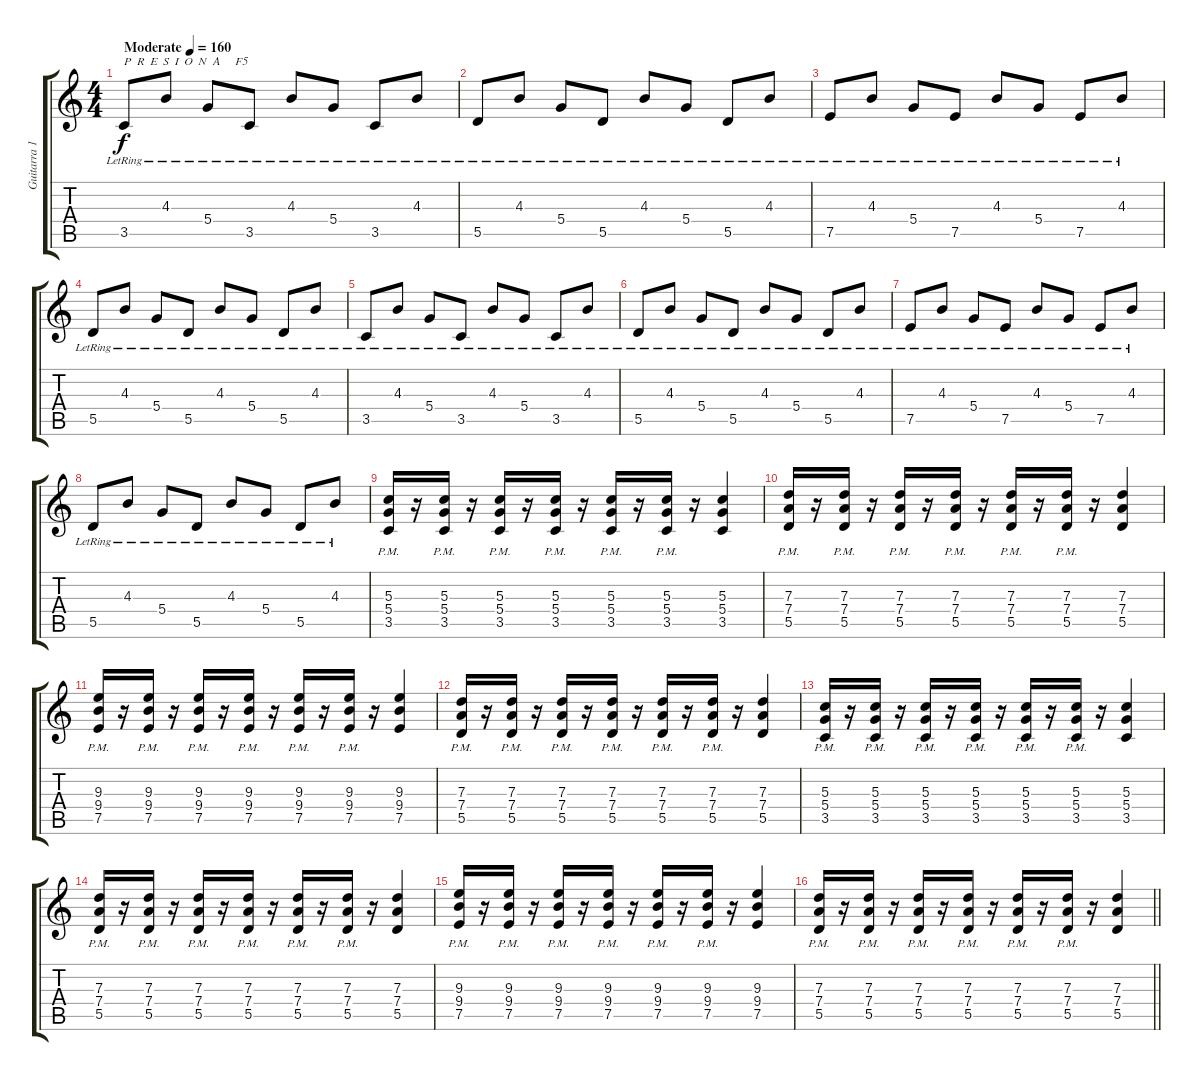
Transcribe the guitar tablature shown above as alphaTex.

\track ("Guitarra 1" "Guitarra 1") {instrument electricguitarclean}
\staff {score tabs}
\tuning (E4 B3 G3 D3 A2 E2) {hide}
\ts (4 4)
\tempo (160 "Moderate")
\clef g2
\ks c
3.5{lr}.8{txt "P  R  E  S  I  O  N  A     F5" dy f instrument electricguitarclean} 4.3{lr}.8 5.4{lr}.8 3.5{lr}.8 4.3{lr}.8 5.4{lr}.8 3.5{lr}.8 4.3{lr}.8 |
5.5{lr}.8 4.3{lr}.8 5.4{lr}.8 5.5{lr}.8 4.3{lr}.8 5.4{lr}.8 5.5{lr}.8 4.3{lr}.8 |
7.5{lr}.8 4.3{lr}.8 5.4{lr}.8 7.5{lr}.8 4.3{lr}.8 5.4{lr}.8 7.5{lr}.8 4.3{lr}.8 |
5.5{lr}.8 4.3{lr}.8 5.4{lr}.8 5.5{lr}.8 4.3{lr}.8 5.4{lr}.8 5.5{lr}.8 4.3{lr}.8 |
3.5{lr}.8 4.3{lr}.8 5.4{lr}.8 3.5{lr}.8 4.3{lr}.8 5.4{lr}.8 3.5{lr}.8 4.3{lr}.8 |
5.5{lr}.8 4.3{lr}.8 5.4{lr}.8 5.5{lr}.8 4.3{lr}.8 5.4{lr}.8 5.5{lr}.8 4.3{lr}.8 |
7.5{lr}.8 4.3{lr}.8 5.4{lr}.8 7.5{lr}.8 4.3{lr}.8 5.4{lr}.8 7.5{lr}.8 4.3{lr}.8 |
5.5{lr}.8 4.3{lr}.8 5.4{lr}.8 5.5{lr}.8 4.3{lr}.8 5.4{lr}.8 5.5{lr}.8 4.3{lr}.8 |
(5.3{pm} 5.4 3.5{pm}).16{instrument distortionguitar} r.16 (5.3{pm} 5.4{pm} 3.5{pm}).16 r.16 (5.3{pm} 5.4{pm} 3.5{pm}).16 r.16 (5.3{pm} 5.4{pm} 3.5{pm}).16 r.16 (5.3{pm} 5.4{pm} 3.5{pm}).16 r.16 (5.3{pm} 5.4{pm} 3.5{pm}).16 r.16 (5.3 5.4 3.5).4 |
(7.3{pm} 7.4 5.5{pm}).16 r.16 (7.3{pm} 7.4{pm} 5.5{pm}).16 r.16 (7.3{pm} 7.4{pm} 5.5{pm}).16 r.16 (7.3{pm} 7.4{pm} 5.5{pm}).16 r.16 (7.3{pm} 7.4{pm} 5.5{pm}).16 r.16 (7.3{pm} 7.4{pm} 5.5{pm}).16 r.16 (7.3 7.4 5.5).4 |
(9.3{pm} 9.4 7.5{pm}).16 r.16 (9.3{pm} 9.4{pm} 7.5{pm}).16 r.16 (9.3{pm} 9.4{pm} 7.5{pm}).16 r.16 (9.3{pm} 9.4{pm} 7.5{pm}).16 r.16 (9.3{pm} 9.4{pm} 7.5{pm}).16 r.16 (9.3{pm} 9.4{pm} 7.5{pm}).16 r.16 (9.3 9.4 7.5).4 |
(7.3{pm} 7.4 5.5{pm}).16 r.16 (7.3{pm} 7.4{pm} 5.5{pm}).16 r.16 (7.3{pm} 7.4{pm} 5.5{pm}).16 r.16 (7.3{pm} 7.4{pm} 5.5{pm}).16 r.16 (7.3{pm} 7.4{pm} 5.5{pm}).16 r.16 (7.3{pm} 7.4{pm} 5.5{pm}).16 r.16 (7.3 7.4 5.5).4 |
(5.3{pm} 5.4 3.5{pm}).16 r.16 (5.3{pm} 5.4{pm} 3.5{pm}).16 r.16 (5.3{pm} 5.4{pm} 3.5{pm}).16 r.16 (5.3{pm} 5.4{pm} 3.5{pm}).16 r.16 (5.3{pm} 5.4{pm} 3.5{pm}).16 r.16 (5.3{pm} 5.4{pm} 3.5{pm}).16 r.16 (5.3 5.4 3.5).4 |
(7.3{pm} 7.4 5.5{pm}).16 r.16 (7.3{pm} 7.4{pm} 5.5{pm}).16 r.16 (7.3{pm} 7.4{pm} 5.5{pm}).16 r.16 (7.3{pm} 7.4{pm} 5.5{pm}).16 r.16 (7.3{pm} 7.4{pm} 5.5{pm}).16 r.16 (7.3{pm} 7.4{pm} 5.5{pm}).16 r.16 (7.3 7.4 5.5).4 |
(9.3{pm} 9.4 7.5{pm}).16 r.16 (9.3{pm} 9.4{pm} 7.5{pm}).16 r.16 (9.3{pm} 9.4{pm} 7.5{pm}).16 r.16 (9.3{pm} 9.4{pm} 7.5{pm}).16 r.16 (9.3{pm} 9.4{pm} 7.5{pm}).16 r.16 (9.3{pm} 9.4{pm} 7.5{pm}).16 r.16 (9.3 9.4 7.5).4 |
\barLineRight lightlight
(7.3{pm} 7.4 5.5{pm}).16 r.16 (7.3{pm} 7.4{pm} 5.5{pm}).16 r.16 (7.3{pm} 7.4{pm} 5.5{pm}).16 r.16 (7.3{pm} 7.4{pm} 5.5{pm}).16 r.16 (7.3{pm} 7.4{pm} 5.5{pm}).16 r.16 (7.3{pm} 7.4{pm} 5.5{pm}).16 r.16 (7.3 7.4 5.5).4
